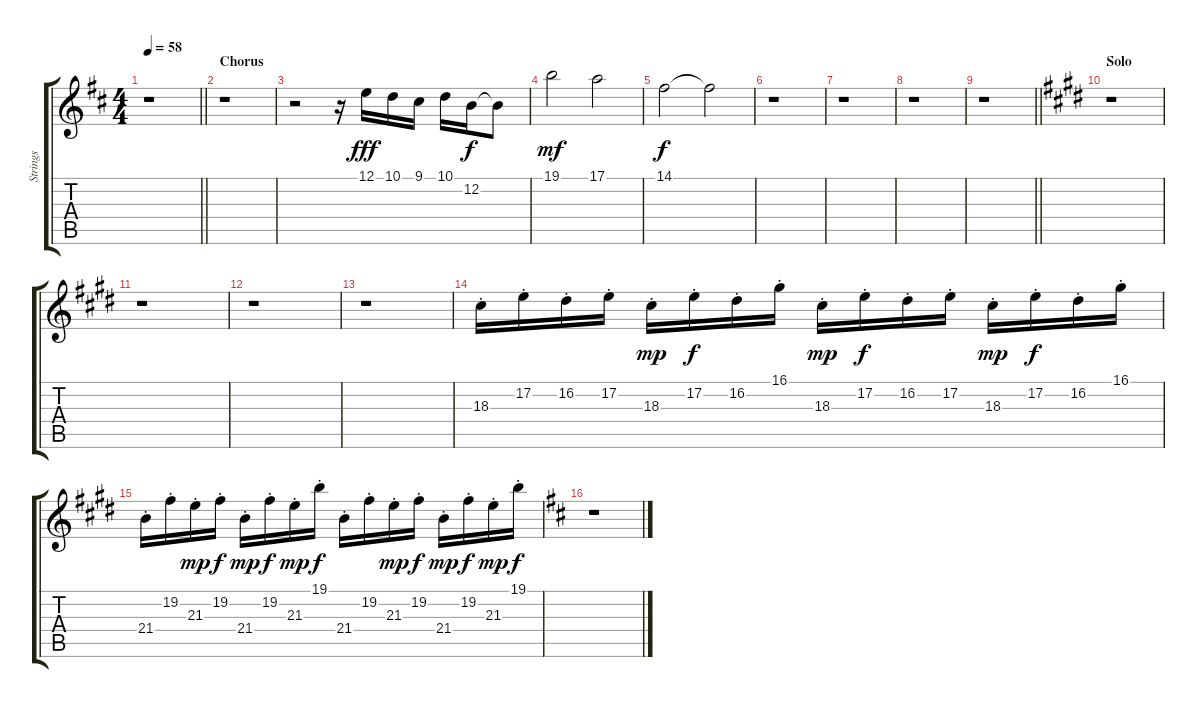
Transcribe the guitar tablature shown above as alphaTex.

\track ("Strings" "Strings") {instrument stringensemble1}
\staff {score tabs}
\tuning (E4 B3 G3 D3 A2 E2) {hide}
\ts (4 4)
\tempo 58
\clef g2
\barLineRight lightlight
\ks bminor
r.1{dy fff} |
\section ("" "Chorus")
r.1 |
r.2{volume 10 instrument stringensemble2} r.16 12.1.16 10.1.16 9.1.16 10.1.16 12.2.16{dy f} 12.2{t}.8 |
19.1.2{dy mf} 17.1.2 |
14.1.2{dy f} 14.1{t}.2{volume 0} |
r.1 |
r.1 |
r.1 |
\barLineRight lightlight
r.1 |
\section ("" "Solo")
\ks c#minor
r.1 |
r.1 |
r.1 |
r.1 |
18.3{st}.16{volume 8 instrument stringensemble1} 17.2{st}.16 16.2{st}.16 17.2{st}.16 18.3{st}.16{dy mp} 17.2{st}.16{dy f} 16.2{st}.16 16.1{st}.16 18.3{st}.16{dy mp} 17.2{st}.16{dy f} 16.2{st}.16 17.2{st}.16 18.3{st}.16{dy mp} 17.2{st}.16{dy f} 16.2{st}.16 16.1{st}.16 |
21.4{st}.16 19.2{st}.16 21.3{st}.16{dy mp} 19.2{st}.16{dy f} 21.4{st}.16{dy mp} 19.2{st}.16{dy f} 21.3{st}.16{dy mp} 19.1{st}.16{dy f} 21.4{st}.16 19.2{st}.16 21.3{st}.16{dy mp} 19.2{st}.16{dy f} 21.4{st}.16{dy mp} 19.2{st}.16{dy f} 21.3{st}.16{dy mp} 19.1{st}.16{dy f} |
\ks bminor
r.1
